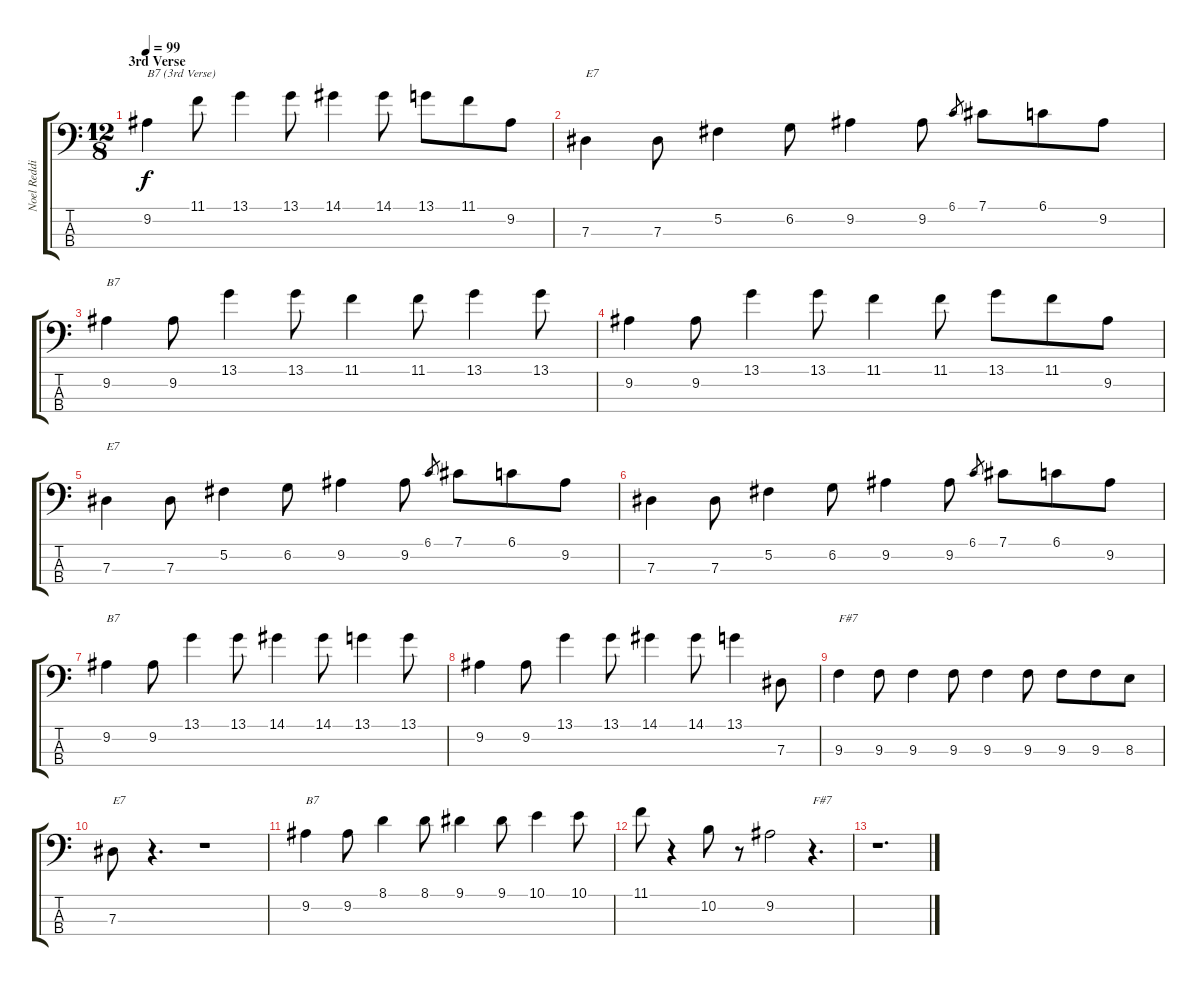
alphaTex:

\track ("Noel Redding" "Noel Reddi") {instrument electricbassfinger}
\staff {score tabs}
\tuning (Gb2 Db2 Ab1 Eb1) {hide}
\ts (12 8)
\section ("" "3rd Verse")
\tempo 99
\clef f4
\ks c
9.2.4{txt "B7 (3rd Verse)" dy f} 11.1.8 13.1.4 13.1.8 14.1.4 14.1.8 13.1.8 11.1.8 9.2.8 |
7.3.4{txt "E7"} 7.3.8 5.2.4 6.2.8 9.2.4 9.2.8 6.1.8{gr} 7.1.8 6.1.8 9.2.8 |
9.2.4{txt "B7"} 9.2.8 13.1.4 13.1.8 11.1.4 11.1.8 13.1.4 13.1.8 |
9.2.4 9.2.8 13.1.4 13.1.8 11.1.4 11.1.8 13.1.8 11.1.8 9.2.8 |
7.3.4{txt "E7"} 7.3.8 5.2.4 6.2.8 9.2.4 9.2.8 6.1.8{gr} 7.1.8 6.1.8 9.2.8 |
7.3.4 7.3.8 5.2.4 6.2.8 9.2.4 9.2.8 6.1.8{gr} 7.1.8 6.1.8 9.2.8 |
9.2.4{txt "B7"} 9.2.8 13.1.4 13.1.8 14.1.4 14.1.8 13.1.4 13.1.8 |
9.2.4 9.2.8 13.1.4 13.1.8 14.1.4 14.1.8 13.1.4 7.3.8 |
9.3.4{txt "F#7"} 9.3.8 9.3.4 9.3.8 9.3.4 9.3.8 9.3.8 9.3.8 8.3.8 |
7.3.8{txt "E7"} r.4{d} r.1 |
9.2.4{txt "B7"} 9.2.8 8.1.4 8.1.8 9.1.4 9.1.8 10.1.4 10.1.8 |
11.1.8 r.4 10.2.8 r.8 9.2.2 r.4{d txt "F#7"} |
r.1{d}
